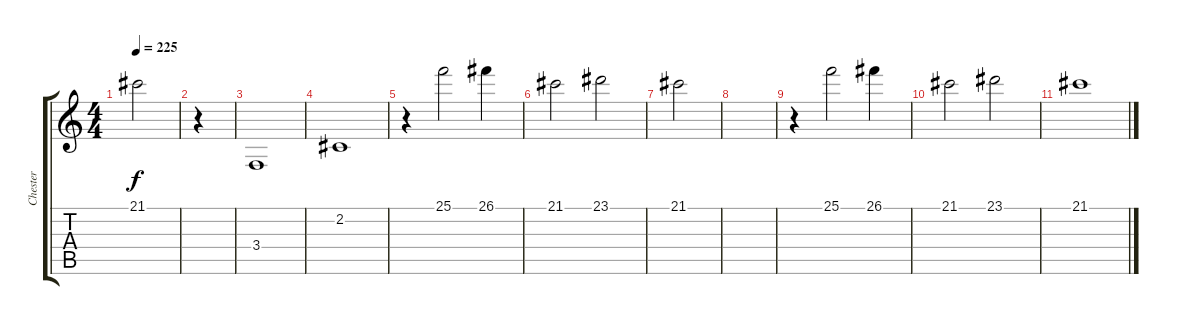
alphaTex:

\track ("Chester" "Chester") {instrument violin}
\staff {score tabs}
\tuning (E4 B3 G3 D3 A2 E2) {hide}
\ts (4 4)
\tempo 225
\clef g2
\ks c
21.1.2{dy f} |
r.4 |
3.4.1 |
2.2.1 |
r.4 25.1.2 26.1.4 |
21.1.2 23.1.2 |
21.1.2 |
|
r.4 25.1.2 26.1.4 |
21.1.2 23.1.2 |
21.1.1
